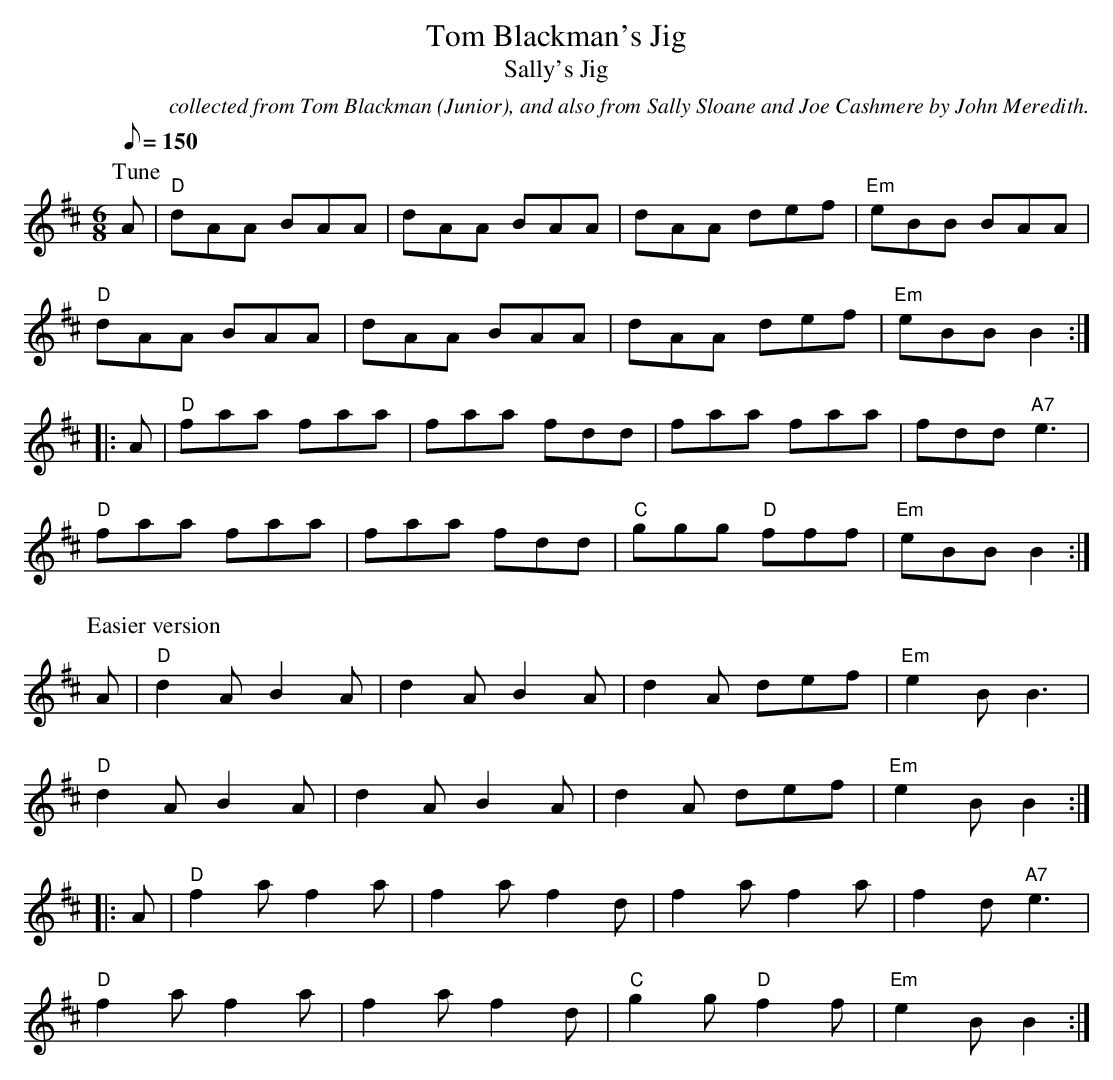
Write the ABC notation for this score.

X:1
T:Tom Blackman's Jig
T:Sally's Jig
C:collected from Tom Blackman (Junior), and also from Sally Sloane and Joe Cashmere by John Meredith.
M:6/8
L:1/8
Q:150
K:Edor
P:Tune
A|"D"dAA BAA|dAA BAA|dAA def|"Em"eBB BAA|
"D"dAA BAA|dAA BAA|dAA def|"Em"eBB B2:|
|:A|"D"faa faa|faa fdd|faa faa|fdd "A7"e3|
"D"faa faa|faa fdd|"C"ggg "D"fff|"Em"eBB B2:|
P:Easier version
A|"D"d2A B2A|d2A B2A|d2A def|"Em"e2B B3|
"D"d2A B2A|d2A B2A|d2A def|"Em"e2B B2:|
|:A|"D"f2a f2a|f2a f2d|f2a f2a|f2d "A7"e3|
"D"f2a f2a|f2a f2d|"C"g2g "D"f2f|"Em"e2B B2:|
